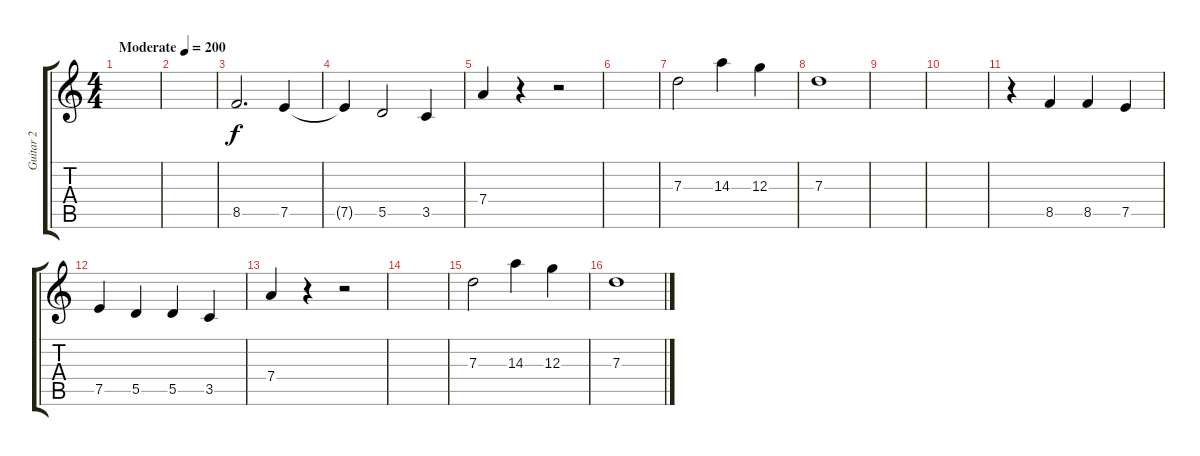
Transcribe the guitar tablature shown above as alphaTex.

\track ("Guitar 2" "Guitar 2") {instrument distortionguitar}
\staff {score tabs}
\tuning (E4 B3 G3 D3 A2 E2) {hide}
\ts (4 4)
\tempo (200 "Moderate")
\clef g2
\ks c
|
|
8.5.2{d volume 8} 7.5.4 |
7.5{t}.4 5.5.2 3.5.4 |
7.4.4 r.4 r.2 |
|
7.3.2 14.3.4 12.3.4 |
7.3.1 |
|
|
r.4 8.5.4 8.5.4 7.5.4 |
7.5.4 5.5.4 5.5.4 3.5.4 |
7.4.4 r.4 r.2 |
|
7.3.2 14.3.4 12.3.4 |
7.3.1
